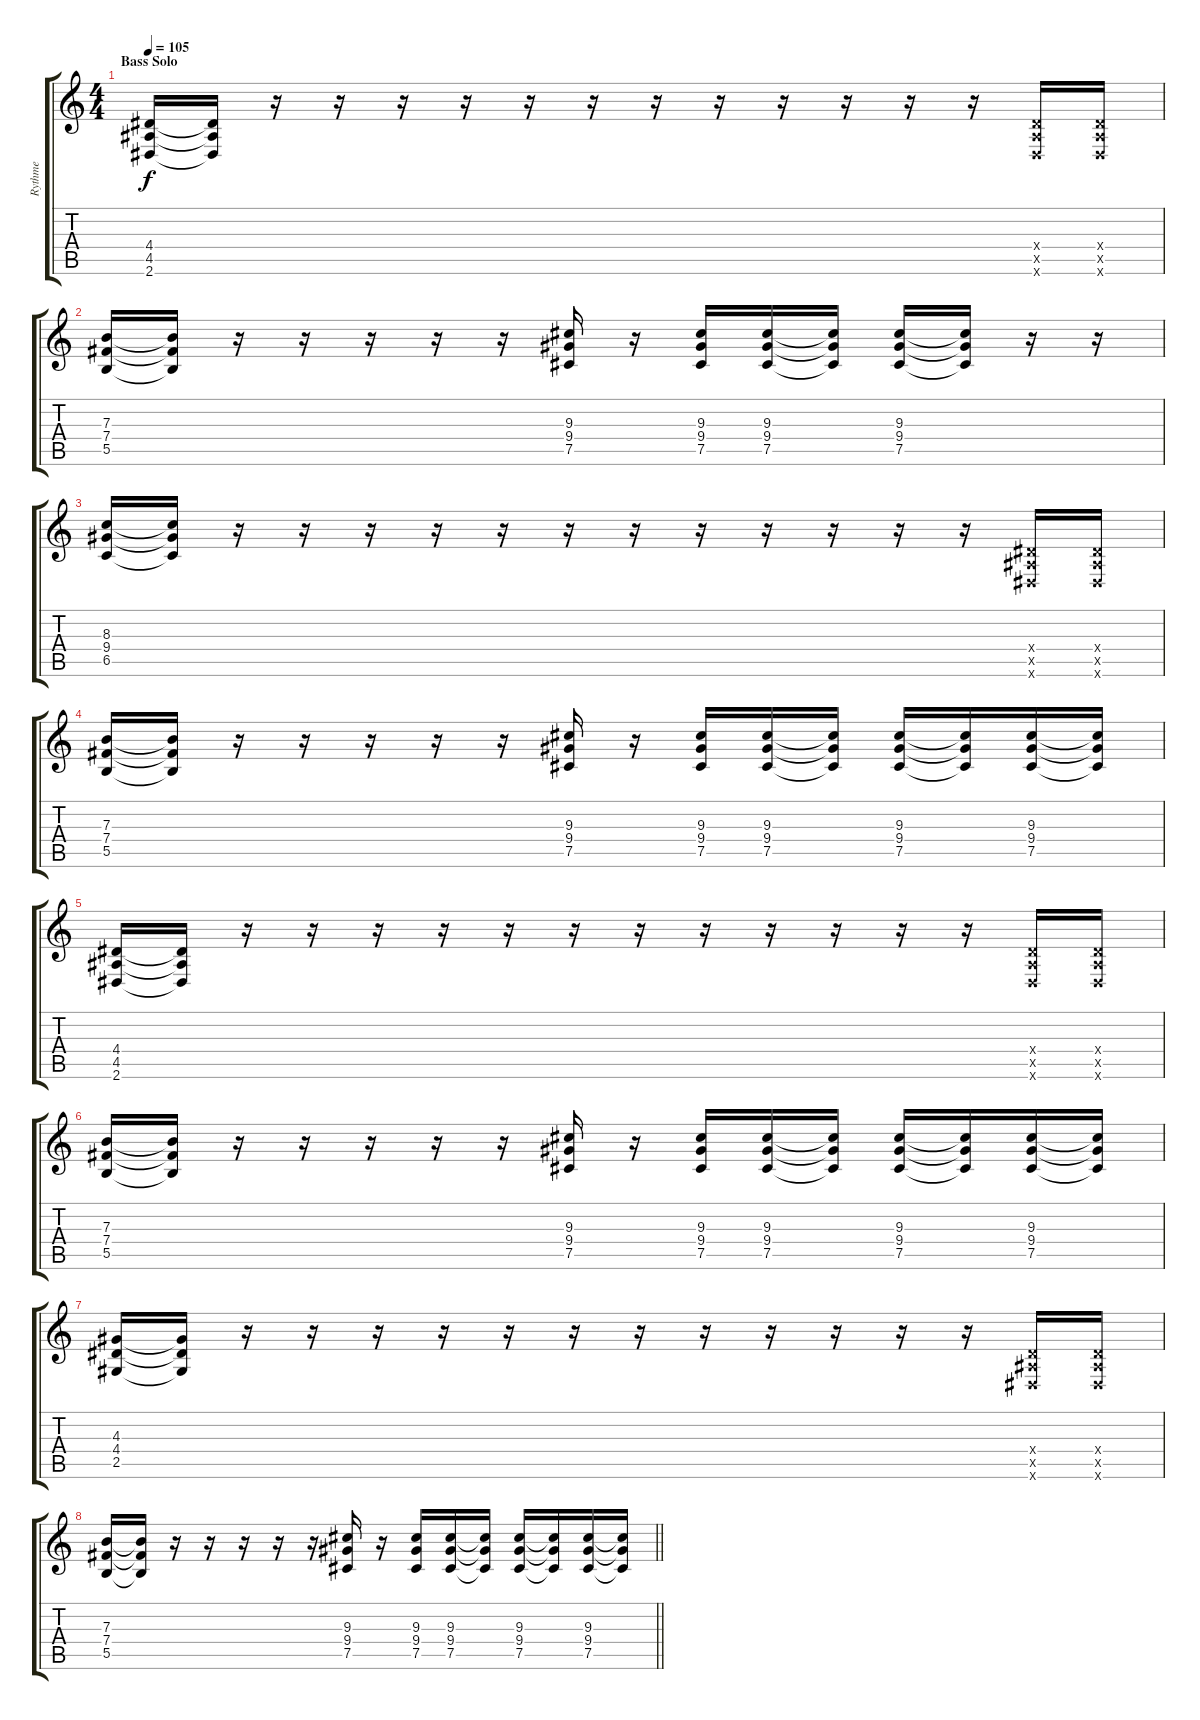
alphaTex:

\track ("Rythme" "Rythme") {instrument distortionguitar}
\staff {score tabs}
\tuning (Db4 Ab3 E3 B2 Gb2 Db2) {hide}
\ts (4 4)
\section ("" "Bass Solo")
\tempo 105
\clef g2
\ks c
(4.4 4.5 2.6).16{dy f} (4.4{t} 4.5{t} 2.6{t}).16 r.16 r.16 r.16 r.16 r.16 r.16 r.16 r.16 r.16 r.16 r.16 r.16 (4.4{x} 4.5{x} 2.6{x}).16 (4.4{x} 4.5{x} 2.6{x}).16 |
(7.3 7.4 5.5).16 (7.3{t} 7.4{t} 5.5{t}).16 r.16 r.16 r.16 r.16 r.16 (9.3 9.4 7.5).16 r.16 (9.3 9.4 7.5).16 (9.3 9.4 7.5).16 (9.3{t} 9.4{t} 7.5{t}).16 (9.3 9.4 7.5).16 (9.3{t} 9.4{t} 7.5{t}).16 r.16 r.16 |
(8.3 9.4 6.5).16 (8.3{t} 9.4{t} 6.5{t}).16 r.16 r.16 r.16 r.16 r.16 r.16 r.16 r.16 r.16 r.16 r.16 r.16 (4.4{x} 4.5{x} 2.6{x}).16 (4.4{x} 4.5{x} 2.6{x}).16 |
(7.3 7.4 5.5).16 (7.3{t} 7.4{t} 5.5{t}).16 r.16 r.16 r.16 r.16 r.16 (9.3 9.4 7.5).16 r.16 (9.3 9.4 7.5).16 (9.3 9.4 7.5).16 (9.3{t} 9.4{t} 7.5{t}).16 (9.3 9.4 7.5).16 (9.3{t} 9.4{t} 7.5{t}).16 (9.3 9.4 7.5).16 (9.3{t} 9.4{t} 7.5{t}).16 |
(4.4 4.5 2.6).16 (4.4{t} 4.5{t} 2.6{t}).16 r.16 r.16 r.16 r.16 r.16 r.16 r.16 r.16 r.16 r.16 r.16 r.16 (4.4{x} 4.5{x} 2.6{x}).16 (4.4{x} 4.5{x} 2.6{x}).16 |
(7.3 7.4 5.5).16 (7.3{t} 7.4{t} 5.5{t}).16 r.16 r.16 r.16 r.16 r.16 (9.3 9.4 7.5).16 r.16 (9.3 9.4 7.5).16 (9.3 9.4 7.5).16 (9.3{t} 9.4{t} 7.5{t}).16 (9.3 9.4 7.5).16 (9.3{t} 9.4{t} 7.5{t}).16 (9.3 9.4 7.5).16 (9.3{t} 9.4{t} 7.5{t}).16 |
(4.3 4.4 2.5).16 (4.3{t} 4.4{t} 2.5{t}).16 r.16 r.16 r.16 r.16 r.16 r.16 r.16 r.16 r.16 r.16 r.16 r.16 (4.4{x} 4.5{x} 2.6{x}).16 (4.4{x} 4.5{x} 2.6{x}).16 |
\barLineRight lightlight
(7.3 7.4 5.5).16 (7.3{t} 7.4{t} 5.5{t}).16 r.16 r.16 r.16 r.16 r.16 (9.3 9.4 7.5).16 r.16 (9.3 9.4 7.5).16 (9.3 9.4 7.5).16 (9.3{t} 9.4{t} 7.5{t}).16 (9.3 9.4 7.5).16 (9.3{t} 9.4{t} 7.5{t}).16 (9.3 9.4 7.5).16 (9.3{t} 9.4{t} 7.5{t}).16
